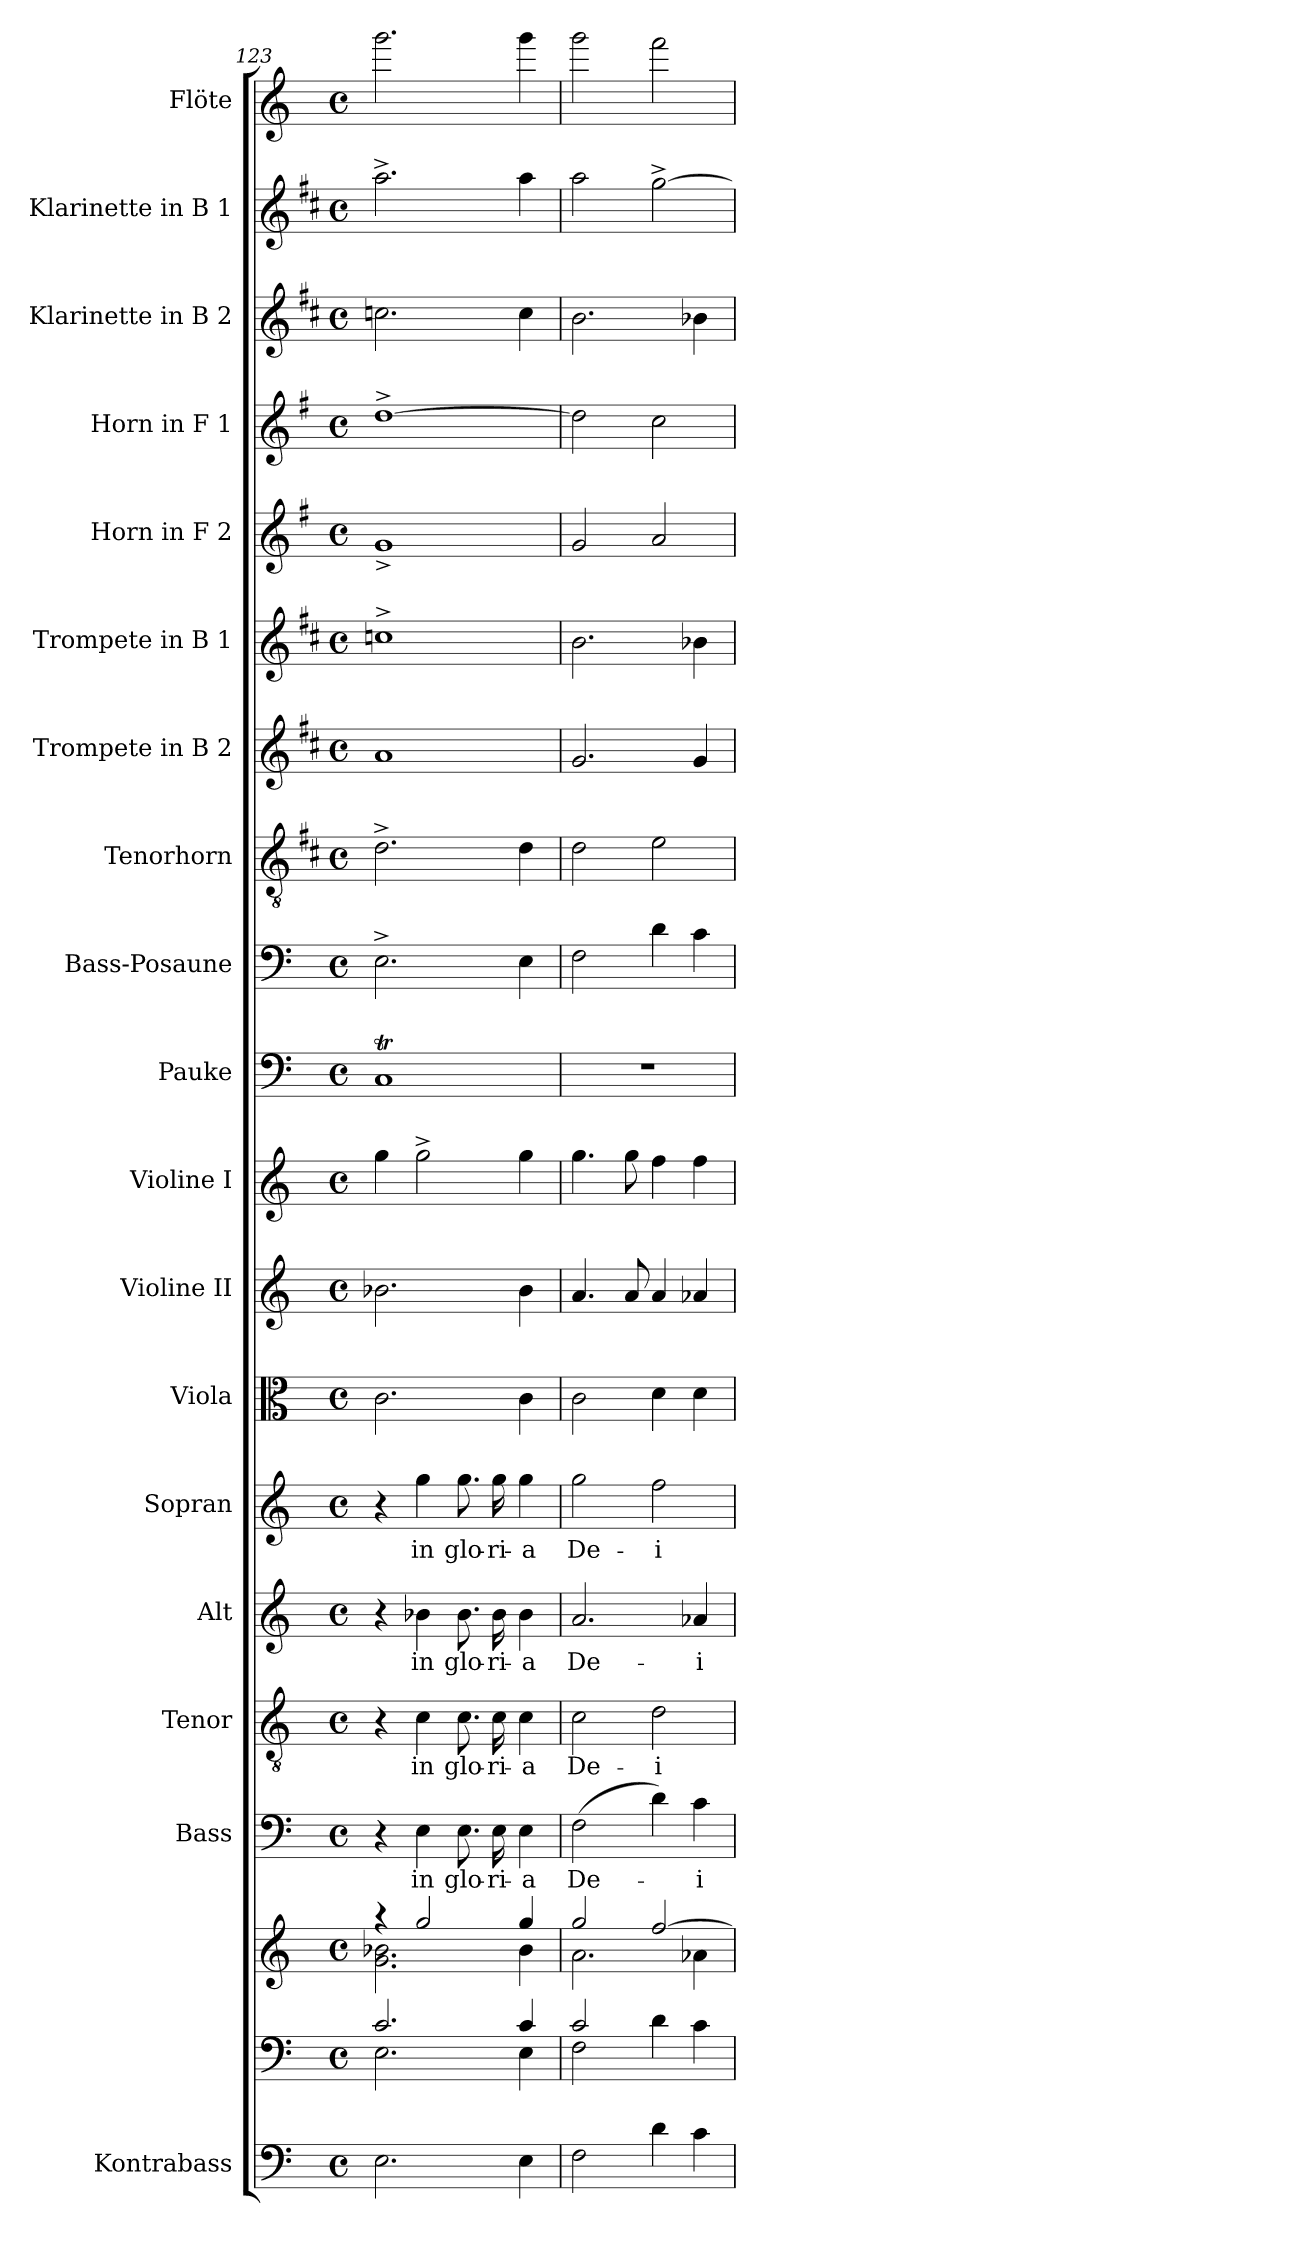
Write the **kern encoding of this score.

**kern	**kern	**kern	**kern	**text	**kern	**text	**kern	**text	**kern	**text	**kern	**kern	**kern	**kern	**kern	**kern	**kern	**kern	**kern	**kern	**kern	**kern	**kern
*part19	*part18	*part18	*part17	*part17	*part16	*part16	*part15	*part15	*part14	*part14	*part13	*part12	*part11	*part10	*part9	*part8	*part7	*part6	*part5	*part4	*part3	*part2	*part1
*staff20	*staff19	*staff18	*staff17	*staff17	*staff16	*staff16	*staff15	*staff15	*staff14	*staff14	*staff13	*staff12	*staff11	*staff10	*staff9	*staff8	*staff7	*staff6	*staff5	*staff4	*staff3	*staff2	*staff1
*I"Kontrabass	*	*	*I"Bass	*	*I"Tenor	*	*I"Alt	*	*I"Sopran	*	*I"Viola	*I"Violine II	*I"Violine I	*I"Pauke	*I"Bass-Posaune	*I"Tenorhorn	*I"Trompete in B 2	*I"Trompete in B 1	*I"Horn in F 2	*I"Horn in F 1	*I"Klarinette in B 2	*I"Klarinette in B 1	*I"Flöte
*I'Kb.	*	*	*I'B	*	*I'T	*	*I'A	*	*I'S	*	*I'Vla.	*I'Vl. II	*I'Vl. I	*I'Pk.	*I'B. Pos.	*I'T	*	*	*I'Hrn. 2	*I'Hrn. 1	*	*	*I'Fl.
*clefF4	*clefF4	*clefG2	*clefF4	*	*clefGv2	*	*clefG2	*	*clefG2	*	*clefC3	*clefG2	*clefG2	*clefF4	*clefF4	*clefGv2	*clefG2	*clefG2	*clefG2	*clefG2	*clefG2	*clefG2	*clefG2
*ITrd7c12	*	*	*	*	*	*	*	*	*	*	*	*	*	*	*	*ITrd1c2	*ITrd1c2	*ITrd1c2	*ITrd4c7	*ITrd4c7	*ITrd1c2	*ITrd1c2	*
*k[]	*k[]	*k[]	*k[]	*	*k[]	*	*k[]	*	*k[]	*	*k[]	*k[]	*k[]	*k[]	*k[]	*k[]	*k[]	*k[]	*k[]	*k[]	*k[]	*k[]	*k[]
*C:	*C:	*C:	*C:	*	*C:	*	*C:	*	*C:	*	*C:	*C:	*C:	*C:	*C:	*C:	*C:	*C:	*C:	*C:	*C:	*C:	*C:
*M4/4	*M4/4	*M4/4	*M4/4	*	*M4/4	*	*M4/4	*	*M4/4	*	*M4/4	*M4/4	*M4/4	*M4/4	*M4/4	*M4/4	*M4/4	*M4/4	*M4/4	*M4/4	*M4/4	*M4/4	*M4/4
*met(c)	*met(c)	*met(c)	*met(c)	*	*met(c)	*	*met(c)	*	*met(c)	*	*met(c)	*met(c)	*met(c)	*met(c)	*met(c)	*met(c)	*met(c)	*met(c)	*met(c)	*met(c)	*met(c)	*met(c)	*met(c)
=123	=123	=123	=123	=123	=123	=123	=123	=123	=123	=123	=123	=123	=123	=123	=123	=123	=123	=123	=123	=123	=123	=123	=123
*	*^	*^	*	*	*	*	*	*	*	*	*	*	*	*	*	*	*	*	*	*	*	*	*
2.EE\	2.c/	2.E\	4raa	2.g\ 2.b-X\	4r	.	4r	.	4r	.	4r	.	2.c\	2.b-X\	4gg\	1CT	2.E^>\	2.c^>\	1g	1b-X^>	1c^<	[1g^>	2.b-X\	2.gg^>\	2.ggg\
!	!	!	!	!	!	!LO:LY:b	!	!LO:LY:b	!	!LO:LY:b	!	!LO:LY:b	!	!	!	!	!	!	!	!	!	!	!	!	!
.	.	.	2gg/	.	4E\	in	4c\	in	4b-X\	in	4gg\	in	.	.	2gg^>\	.	.	.	.	.	.	.	.	.	.
!	!	!	!	!	!	!LO:LY:b	!	!LO:LY:b	!	!LO:LY:b	!	!LO:LY:b	!	!	!	!	!	!	!	!	!	!	!	!	!
.	.	.	.	.	8.E\	glo-	8.c\	glo-	8.b-\	glo-	8.gg\	glo-	.	.	.	.	.	.	.	.	.	.	.	.	.
!	!	!	!	!	!	!LO:LY:b	!	!LO:LY:b	!	!LO:LY:b	!	!LO:LY:b	!	!	!	!	!	!	!	!	!	!	!	!	!
.	.	.	.	.	16E\	-ri-	16c\	-ri-	16b-\	-ri-	16gg\	-ri-	.	.	.	.	.	.	.	.	.	.	.	.	.
!	!	!	!	!	!	!LO:LY:b	!	!LO:LY:b	!	!LO:LY:b	!	!LO:LY:b	!	!	!	!	!	!	!	!	!	!	!	!	!
4EE\	4c/	4E\	4gg/	4b-\	4E\	-a	4c\	-a	4b-\	-a	4gg\	-a	4c\	4b-\	4gg\	.	4E\	4c\	.	.	.	.	4b-\	4gg\	4ggg\
=124	=124	=124	=124	=124	=124	=124	=124	=124	=124	=124	=124	=124	=124	=124	=124	=124	=124	=124	=124	=124	=124	=124	=124	=124	=124
!	!	!	!	!	!	!LO:LY:b	!	!LO:LY:b	!	!LO:LY:b	!	!LO:LY:b	!	!	!	!	!	!	!	!	!	!	!	!	!
2FF\	2c/	2F\	2gg/	2.a\	(>2F\	De-	2c\	De-	2.a/	De-	2gg\	De-	2c\	4.a/	4.gg\	1r	2F\	2c\	2.f/	2.a\	2c/	2g\]	2.a\	2gg\	2ggg\
.	.	.	.	.	.	.	.	.	.	.	.	.	.	8a/	8gg\	.	.	.	.	.	.	.	.	.	.
!	!	!	!	!	!	!	!	!LO:LY:b	!	!	!	!LO:LY:b	!	!	!	!	!	!	!	!	!	!	!	!	!
4D\	2ryy	4d\	[>2ff/	.	4d\)	.	2d\	-i	.	.	2ff\	-i	4d\	4a/	4ff\	.	4d\	2d\	.	.	2d/	2f\	.	[2ff^>\	2fff\
!	!	!	!	!	!	!LO:LY:b	!	!	!	!LO:LY:b	!	!	!	!	!	!	!	!	!	!	!	!	!	!	!
4C\	.	4c\	.	4a-X\	4c\	-i	.	.	4a-X/	-i	.	.	4d\	4a-X/	4ff\	.	4c\	.	4f/	4a-X\	.	.	4a-X\	.	.
*	*v	*v	*	*	*	*	*	*	*	*	*	*	*	*	*	*	*	*	*	*	*	*	*	*	*
*	*	*v	*v	*	*	*	*	*	*	*	*	*	*	*	*	*	*	*	*	*	*	*	*	*
=	=	=	=	=	=	=	=	=	=	=	=	=	=	=	=	=	=	=	=	=	=	=	=
*-	*-	*-	*-	*-	*-	*-	*-	*-	*-	*-	*-	*-	*-	*-	*-	*-	*-	*-	*-	*-	*-	*-	*-
